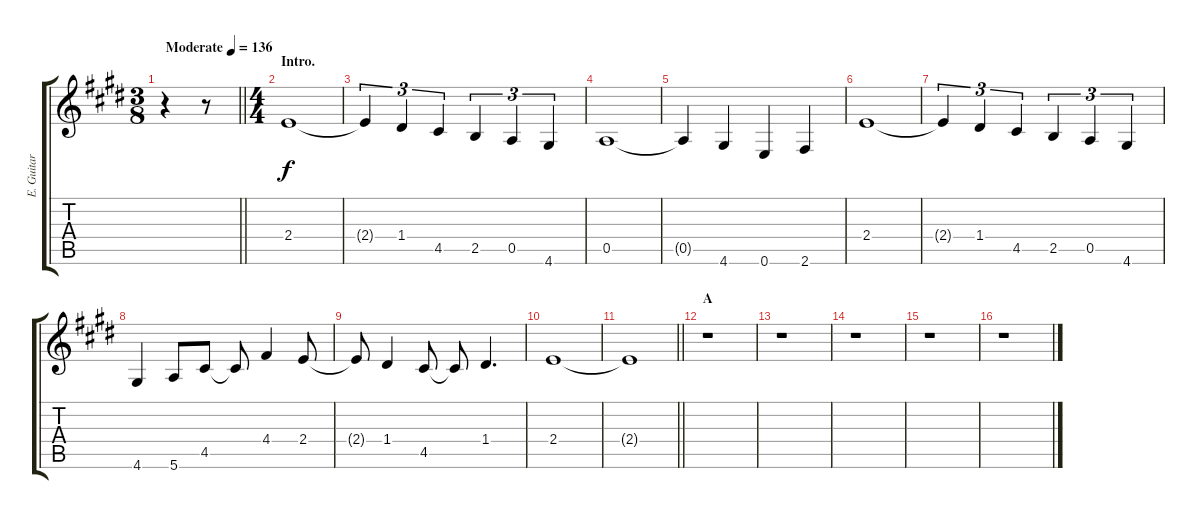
\track ("E. Guitar I" "E. Guitar ") {instrument overdrivenguitar}
\staff {score tabs}
\tuning (E4 B3 G3 D3 A2 E2) {hide}
\ts (3 8)
\tempo (136 "Moderate")
\clef g2
\barLineRight lightlight
\ks e
r.4{dy f instrument overdrivenguitar} r.8 |
\ts (4 4)
\section ("" "Intro.")
2.4.1 |
2.4{t}.4{tu (3 2)} 1.4.4{tu (3 2)} 4.5.4{tu (3 2)} 2.5.4{tu (3 2)} 0.5.4{tu (3 2)} 4.6.4{tu (3 2)} |
0.5.1 |
0.5{t}.4 4.6.4 0.6.4 2.6.4 |
2.4.1 |
2.4{t}.4{tu (3 2)} 1.4.4{tu (3 2)} 4.5.4{tu (3 2)} 2.5.4{tu (3 2)} 0.5.4{tu (3 2)} 4.6.4{tu (3 2)} |
4.6.4 5.6.8 4.5.8 4.5{t}.8 4.4.4 2.4.8 |
2.4{t}.8 1.4.4 4.5.8 4.5{t}.8 1.4.4{d} |
2.4.1 |
\barLineRight lightlight
2.4{t}.1 |
\section ("" "A")
r.1 |
r.1 |
r.1 |
r.1 |
r.1
